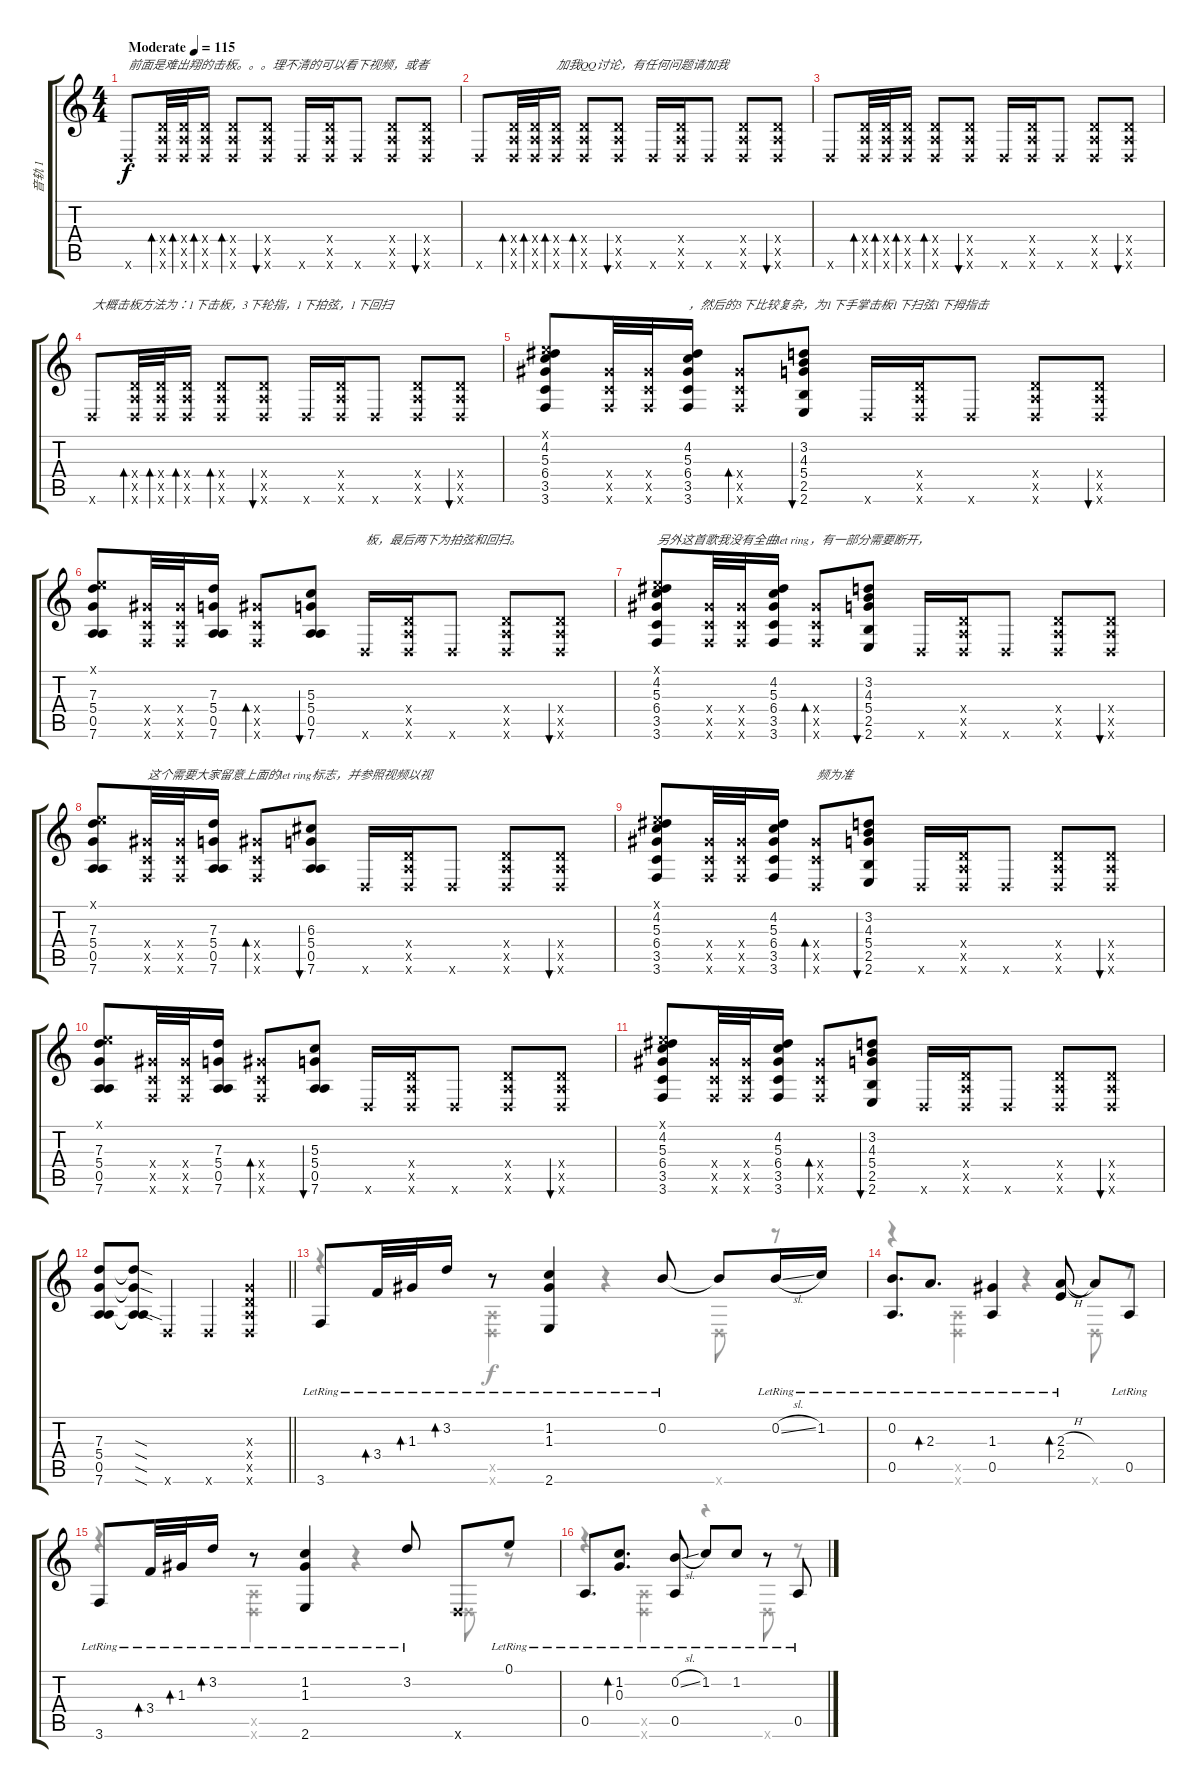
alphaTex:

\track ("音轨 1" "音轨 1") {instrument acousticguitarsteel}
\staff {score tabs}
\tuning (E4 B3 G3 D3 A2 D2) {hide}
\voice
\ts (4 4)
\tempo (115 "Moderate")
\clef g2
\ks c
0.6{x}.8{txt "前面是难出翔的击板。。。理不清的可以看下视频，或者" dy f instrument acousticguitarsteel} (0.4{x} 0.5{x} 0.6{x}).32{bd 60} (0.4{x} 0.5{x} 0.6{x}).32{bd 60} (0.4{x} 0.5{x} 0.6{x}).16{bd 60} (0.4{x} 0.5{x} 0.6{x}).8{bd 60} (0.4{x} 0.5{x} 0.6{x}).8{bu 60} 0.6{x}.16 (0.4{x} 0.5{x} 0.6{x}).16 0.6{x}.8 (0.4{x} 0.5{x} 0.6{x}).8 (0.4{x} 0.5{x} 0.6{x}).8{bu 60} |
0.6{x}.8 (0.4{x} 0.5{x} 0.6{x}).32{bd 60} (0.4{x} 0.5{x} 0.6{x}).32{bd 60} (0.4{x} 0.5{x} 0.6{x}).16{bd 60 txt "加我QQ讨论，有任何问题请加我"} (0.4{x} 0.5{x} 0.6{x}).8{bd 60} (0.4{x} 0.5{x} 0.6{x}).8{bu 60} 0.6{x}.16 (0.4{x} 0.5{x} 0.6{x}).16 0.6{x}.8 (0.4{x} 0.5{x} 0.6{x}).8 (0.4{x} 0.5{x} 0.6{x}).8{bu 60} |
0.6{x}.8 (0.4{x} 0.5{x} 0.6{x}).32{bd 60} (0.4{x} 0.5{x} 0.6{x}).32{bd 60} (0.4{x} 0.5{x} 0.6{x}).16{bd 60} (0.4{x} 0.5{x} 0.6{x}).8{bd 60} (0.4{x} 0.5{x} 0.6{x}).8{bu 60} 0.6{x}.16 (0.4{x} 0.5{x} 0.6{x}).16 0.6{x}.8 (0.4{x} 0.5{x} 0.6{x}).8 (0.4{x} 0.5{x} 0.6{x}).8{bu 60} |
0.6{x}.8{txt "大概击板方法为：1下击板，3下轮指，1下拍弦，1下回扫"} (0.4{x} 0.5{x} 0.6{x}).32{bd 60} (0.4{x} 0.5{x} 0.6{x}).32{bd 60} (0.4{x} 0.5{x} 0.6{x}).16{bd 60} (0.4{x} 0.5{x} 0.6{x}).8{bd 60} (0.4{x} 0.5{x} 0.6{x}).8{bu 60} 0.6{x}.16 (0.4{x} 0.5{x} 0.6{x}).16 0.6{x}.8 (0.4{x} 0.5{x} 0.6{x}).8 (0.4{x} 0.5{x} 0.6{x}).8{bu 60} |
(0.1{x} 4.2 5.3 6.4 3.5 3.6).8 (6.4{x} 3.5{x} 3.6{x}).32 (6.4{x} 3.5{x} 3.6{x}).32 (4.2 5.3 6.4 3.5 3.6).16{txt "，然后的3下比较复杂，为1下手掌击板1下扫弦1下拇指击"} (6.4{x} 3.5{x} 3.6{x}).8{bd 60} (3.2 4.3 5.4 2.5 2.6).8{bu 60} 0.6{x}.16 (0.4{x} 0.5{x} 0.6{x}).16 0.6{x}.8 (0.4{x} 0.5{x} 0.6{x}).8 (0.4{x} 0.5{x} 0.6{x}).8{bu 60} |
(0.1{x} 7.3 5.4 0.5 7.6).8 (6.4{x} 3.5{x} 3.6{x}).32 (6.4{x} 3.5{x} 3.6{x}).32 (7.3 5.4 0.5 7.6).16 (6.4{x} 3.5{x} 3.6{x}).8{bd 60} (5.3 5.4 0.5 7.6).8{bu 60} 0.6{x}.16{txt "板，最后两下为拍弦和回扫。"} (0.4{x} 0.5{x} 0.6{x}).16 0.6{x}.8 (0.4{x} 0.5{x} 0.6{x}).8 (0.4{x} 0.5{x} 0.6{x}).8{bu 60} |
(0.1{x} 4.2 5.3 6.4 3.5 3.6).8{txt "另外这首歌我没有全曲let ring，有一部分需要断开，"} (6.4{x} 3.5{x} 3.6{x}).32 (6.4{x} 3.5{x} 3.6{x}).32 (4.2 5.3 6.4 3.5 3.6).16 (6.4{x} 3.5{x} 3.6{x}).8{bd 60} (3.2 4.3 5.4 2.5 2.6).8{bu 60} 0.6{x}.16 (0.4{x} 0.5{x} 0.6{x}).16 0.6{x}.8 (0.4{x} 0.5{x} 0.6{x}).8 (0.4{x} 0.5{x} 0.6{x}).8{bu 60} |
(0.1{x} 7.3 5.4 0.5 7.6).8 (6.4{x} 3.5{x} 3.6{x}).32{txt "这个需要大家留意上面的let ring标志，并参照视频以视"} (6.4{x} 3.5{x} 3.6{x}).32 (7.3 5.4 0.5 7.6).16 (6.4{x} 3.5{x} 3.6{x}).8{bd 60} (6.3 5.4 0.5 7.6).8{bu 60} 0.6{x}.16 (0.4{x} 0.5{x} 0.6{x}).16 0.6{x}.8 (0.4{x} 0.5{x} 0.6{x}).8 (0.4{x} 0.5{x} 0.6{x}).8{bu 60} |
(0.1{x} 4.2 5.3 6.4 3.5 3.6).8 (6.4{x} 3.5{x} 3.6{x}).32 (6.4{x} 3.5{x} 3.6{x}).32 (4.2 5.3 6.4 3.5 3.6).16 (6.4{x} 3.5{x} 0.6{x}).8{bd 60 txt "频为准"} (3.2 4.3 5.4 2.5 2.6).8{bu 60} 0.6{x}.16 (0.4{x} 0.5{x} 0.6{x}).16 0.6{x}.8 (0.4{x} 0.5{x} 0.6{x}).8 (0.4{x} 0.5{x} 0.6{x}).8{bu 60} |
(0.1{x} 7.3 5.4 0.5 7.6).8 (6.4{x} 3.5{x} 3.6{x}).32 (6.4{x} 3.5{x} 3.6{x}).32 (7.3 5.4 0.5 7.6).16 (6.4{x} 3.5{x} 3.6{x}).8{bd 60} (5.3 5.4 0.5 7.6).8{bu 60} 0.6{x}.16 (0.4{x} 0.5{x} 0.6{x}).16 0.6{x}.8 (0.4{x} 0.5{x} 0.6{x}).8 (0.4{x} 0.5{x} 0.6{x}).8{bu 60} |
(0.1{x} 4.2 5.3 6.4 3.5 3.6).8 (6.4{x} 3.5{x} 3.6{x}).32 (6.4{x} 3.5{x} 3.6{x}).32 (4.2 5.3 6.4 3.5 3.6).16 (6.4{x} 3.5{x} 3.6{x}).8{bd 60} (3.2 4.3 5.4 2.5 2.6).8{bu 60} 0.6{x}.16 (0.4{x} 0.5{x} 0.6{x}).16 0.6{x}.8 (0.4{x} 0.5{x} 0.6{x}).8 (0.4{x} 0.5{x} 0.6{x}).8{bu 60} |
\barLineRight lightlight
(7.3 5.4 0.5 7.6).8 (7.3{sod t} 5.4{sod t} 0.5{sod t} 7.6{sod t}).8 0.6{x}.4 0.6{x}.4 (0.3{x} 0.4{x} 0.5{x} 0.6{x}).4 |
3.6{lr}.8 3.4{lr}.32{bd 60} 1.3{lr}.32{bd 60} 3.2{lr}.16{bd 60} r.8 (1.2{lr} 1.3{lr} 2.6{lr}).4 0.2{lr}.8 0.2{t}.8 0.2{sl lr}.16 1.2{lr}.16 |
(0.2{lr} 0.5{lr}).8{d} 2.3{lr}.8{d bd 60} (1.3{lr} 0.5{lr}).4 (2.3{h lr} 2.4{lr}).8{bd 60} 2.3{t}.8 0.5{lr}.8 |
3.6{lr}.8 3.4{lr}.32{bd 60} 1.3{lr}.32{bd 60} 3.2{lr}.16{bd 60} r.8 (1.2{lr} 1.3{lr} 2.6{lr}).4 3.2{lr}.8 0.6{x}.8 0.1{lr}.8 |
0.5{lr}.8{d} (1.2{lr} 0.3{lr}).8{d bd 60} (0.2{sl lr} 0.5{lr}).8 1.2{lr}.8 1.2{lr}.8 r.8 0.5{lr}.8
\voice
\clef g2
\ottava regular
\simile none
\ks c
|
|
|
|
|
|
|
|
|
|
|
\barLineRight lightlight
|
r.4 (0.5{x} 0.6{x}).4 r.4 0.6{x}.8 r.8 |
r.4 (0.5{x} 0.6{x}).4 r.4 0.6{x}.8 r.8 |
r.4 (0.5{x} 0.6{x}).4 r.4 0.6{x}.8 r.8 |
r.4 (0.5{x} 0.6{x}).4 r.4 0.6{x}.8 r.8
